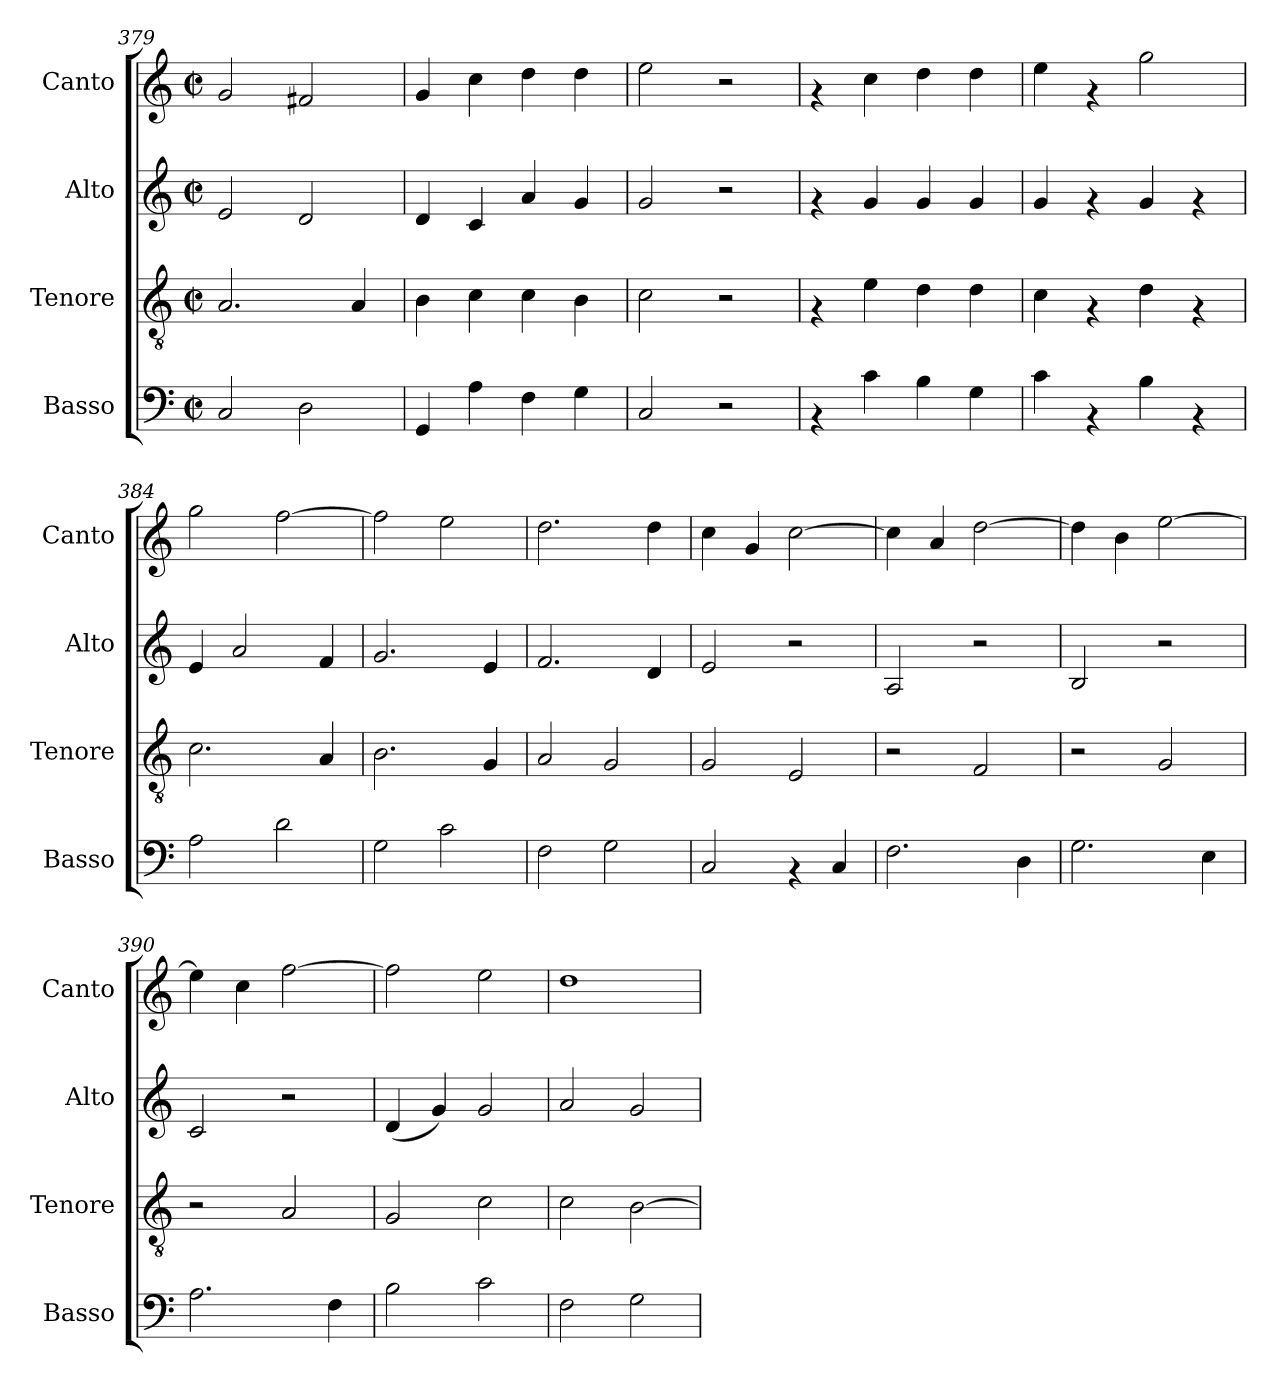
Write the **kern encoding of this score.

**kern	**kern	**kern	**kern
*part4	*part3	*part2	*part1
*staff4	*staff3	*staff2	*staff1
*I"Basso	*I"Tenore	*I"Alto	*I"Canto
*I'Basso	*I'Tenore	*I'Alto	*I'Canto
*clefF4	*clefGv2	*clefG2	*clefG2
*k[]	*k[]	*k[]	*k[]
*C:	*C:	*C:	*C:
*M2/2	*M2/2	*M2/2	*M2/2
*met(c|)	*met(c|)	*met(c|)	*met(c|)
=379	=379	=379	=379
2C/	2.A/	2e/	2g/
2D\	.	2d/	2f#X/
.	4A/	.	.
=380	=380	=380	=380
4GG/	4B\	4d/	4g/
4A\	4c\	4c/	4cc\
4F\	4c\	4a/	4dd\
4G\	4B\	4g/	4dd\
!!LO:LB:g=z
=381	=381	=381	=381
2C/	2c\	2g/	2ee\
2r	2r	2r	2r
=382	=382	=382	=382
4rAA	4rF	4rf	4rf
4c\	4e\	4g/	4cc\
4B\	4d\	4g/	4dd\
4G\	4d\	4g/	4dd\
=383	=383	=383	=383
4c\	4c\	4g/	4ee\
4rAA	4rF	4rf	4rf
4B\	4d\	4g/	2gg\
4rAA	4rF	4rf	.
=384	=384	=384	=384
2A\	2.c\	4e/	2gg\
.	.	2a/	.
2d\	.	.	[>2ff\
.	4A/	4f/	.
=385	=385	=385	=385
2G\	2.B\	2.g/	2ff\]
2c\	.	.	2ee\
.	4G/	4e/	.
=386	=386	=386	=386
2F\	2A/	2.f/	2.dd\
2G\	2G/	.	.
.	.	4d/	4dd\
=387	=387	=387	=387
2C/	2G/	2e/	4cc\
.	.	.	4g/
4rAA	2E/	2r	[>2cc\
4C/	.	.	.
=388	=388	=388	=388
2.F\	2r	2A/	4cc\]
.	.	.	4a/
.	2F/	2r	[>2dd\
4D\	.	.	.
=389	=389	=389	=389
2.G\	2r	2B/	4dd\]
.	.	.	4b\
.	2G/	2r	[>2ee\
4E\	.	.	.
=390	=390	=390	=390
2.A\	2r	2c/	4ee\]
.	.	.	4cc\
.	2A/	2r	[<2ff\
4F\	.	.	.
!!LO:LB:g=z
=391	=391	=391	=391
2B\	2G/	(<4d/	2ff\]
.	.	4g/)	.
2c\	2c\	2g/	2ee\
=392	=392	=392	=392
2F\	2c\	2a/	1dd
2G\	[>2B\	2g/	.
=	=	=	=
*-	*-	*-	*-
